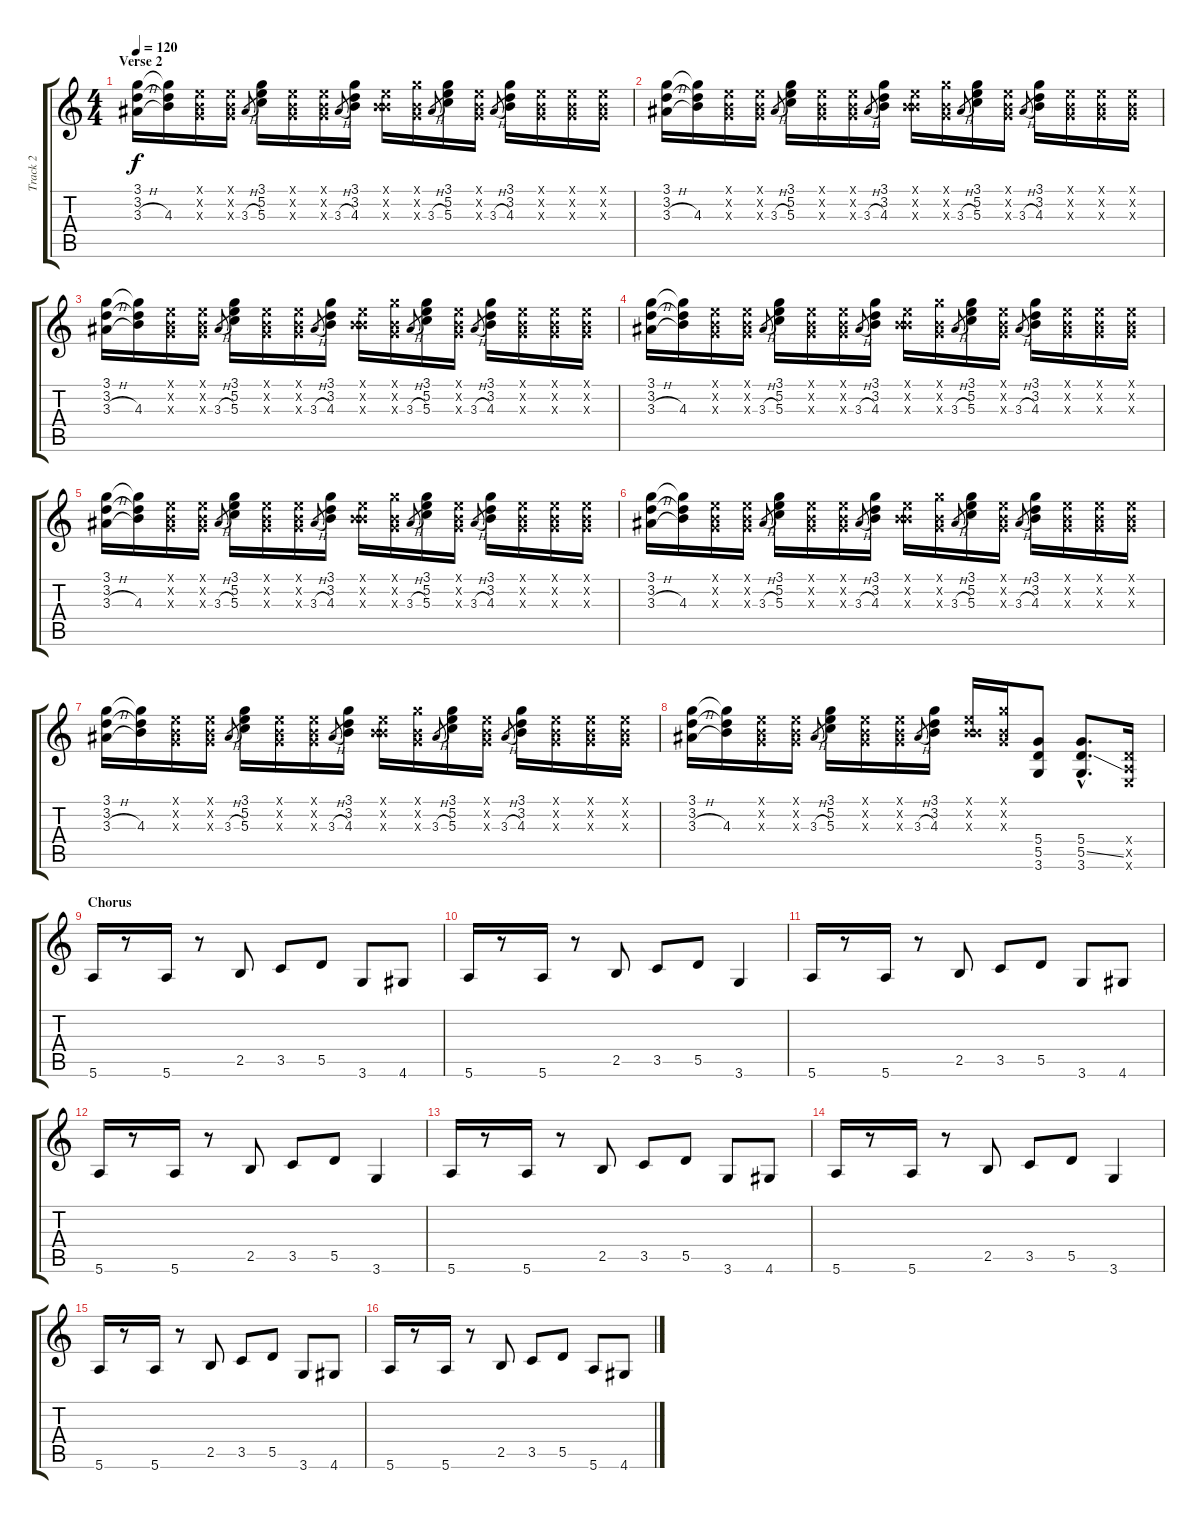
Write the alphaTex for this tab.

\track ("Track 2" "Track 2") {instrument electricguitarjazz}
\staff {score tabs}
\tuning (E4 B3 G3 D3 A2 E2) {hide}
\ts (4 4)
\section ("" "Verse 2")
\tempo 120
\clef g2
\ks c
(3.1 3.2 3.3{h}).16{dy f} (3.1{t} 3.2{t} 4.3).16 (0.1{x} 0.2{x} 0.3{x}).16 (0.1{x} 0.2{x} 0.3{x}).16 3.3{h}.8{gr} (3.1 5.2 5.3).16 (0.1{x} 0.2{x} 0.3{x}).16 (0.1{x} 0.2{x} 0.3{x}).16 3.3{h}.8{gr} (3.1 3.2 4.3).16 (0.1{x} 0.2{x} 4.3{x}).16 (3.1{x} 0.2{x} 0.3{x}).16 3.3{h}.8{gr} (3.1 5.2 5.3).16 (0.1{x} 0.2{x} 0.3{x}).16 3.3{h}.8{gr} (3.1 3.2 4.3).16 (0.1{x} 0.2{x} 0.3{x}).16 (0.1{x} 0.2{x} 0.3{x}).16 (0.1{x} 0.2{x} 0.3{x}).16 |
(3.1 3.2 3.3{h}).16 (3.1{t} 3.2{t} 4.3).16 (0.1{x} 0.2{x} 0.3{x}).16 (0.1{x} 0.2{x} 0.3{x}).16 3.3{h}.8{gr} (3.1 5.2 5.3).16 (0.1{x} 0.2{x} 0.3{x}).16 (0.1{x} 0.2{x} 0.3{x}).16 3.3{h}.8{gr} (3.1 3.2 4.3).16 (0.1{x} 0.2{x} 4.3{x}).16 (3.1{x} 0.2{x} 0.3{x}).16 3.3{h}.8{gr} (3.1 5.2 5.3).16 (0.1{x} 0.2{x} 0.3{x}).16 3.3{h}.8{gr} (3.1 3.2 4.3).16 (0.1{x} 0.2{x} 0.3{x}).16 (0.1{x} 0.2{x} 0.3{x}).16 (0.1{x} 0.2{x} 0.3{x}).16 |
(3.1 3.2 3.3{h}).16 (3.1{t} 3.2{t} 4.3).16 (0.1{x} 0.2{x} 0.3{x}).16 (0.1{x} 0.2{x} 0.3{x}).16 3.3{h}.8{gr} (3.1 5.2 5.3).16 (0.1{x} 0.2{x} 0.3{x}).16 (0.1{x} 0.2{x} 0.3{x}).16 3.3{h}.8{gr} (3.1 3.2 4.3).16 (0.1{x} 0.2{x} 4.3{x}).16 (3.1{x} 0.2{x} 0.3{x}).16 3.3{h}.8{gr} (3.1 5.2 5.3).16 (0.1{x} 0.2{x} 0.3{x}).16 3.3{h}.8{gr} (3.1 3.2 4.3).16 (0.1{x} 0.2{x} 0.3{x}).16 (0.1{x} 0.2{x} 0.3{x}).16 (0.1{x} 0.2{x} 0.3{x}).16 |
(3.1 3.2 3.3{h}).16 (3.1{t} 3.2{t} 4.3).16 (0.1{x} 0.2{x} 0.3{x}).16 (0.1{x} 0.2{x} 0.3{x}).16 3.3{h}.8{gr} (3.1 5.2 5.3).16 (0.1{x} 0.2{x} 0.3{x}).16 (0.1{x} 0.2{x} 0.3{x}).16 3.3{h}.8{gr} (3.1 3.2 4.3).16 (0.1{x} 0.2{x} 4.3{x}).16 (3.1{x} 0.2{x} 0.3{x}).16 3.3{h}.8{gr} (3.1 5.2 5.3).16 (0.1{x} 0.2{x} 0.3{x}).16 3.3{h}.8{gr} (3.1 3.2 4.3).16 (0.1{x} 0.2{x} 0.3{x}).16 (0.1{x} 0.2{x} 0.3{x}).16 (0.1{x} 0.2{x} 0.3{x}).16 |
(3.1 3.2 3.3{h}).16 (3.1{t} 3.2{t} 4.3).16 (0.1{x} 0.2{x} 0.3{x}).16 (0.1{x} 0.2{x} 0.3{x}).16 3.3{h}.8{gr} (3.1 5.2 5.3).16 (0.1{x} 0.2{x} 0.3{x}).16 (0.1{x} 0.2{x} 0.3{x}).16 3.3{h}.8{gr} (3.1 3.2 4.3).16 (0.1{x} 0.2{x} 4.3{x}).16 (3.1{x} 0.2{x} 0.3{x}).16 3.3{h}.8{gr} (3.1 5.2 5.3).16 (0.1{x} 0.2{x} 0.3{x}).16 3.3{h}.8{gr} (3.1 3.2 4.3).16 (0.1{x} 0.2{x} 0.3{x}).16 (0.1{x} 0.2{x} 0.3{x}).16 (0.1{x} 0.2{x} 0.3{x}).16 |
(3.1 3.2 3.3{h}).16 (3.1{t} 3.2{t} 4.3).16 (0.1{x} 0.2{x} 0.3{x}).16 (0.1{x} 0.2{x} 0.3{x}).16 3.3{h}.8{gr} (3.1 5.2 5.3).16 (0.1{x} 0.2{x} 0.3{x}).16 (0.1{x} 0.2{x} 0.3{x}).16 3.3{h}.8{gr} (3.1 3.2 4.3).16 (0.1{x} 0.2{x} 4.3{x}).16 (3.1{x} 0.2{x} 0.3{x}).16 3.3{h}.8{gr} (3.1 5.2 5.3).16 (0.1{x} 0.2{x} 0.3{x}).16 3.3{h}.8{gr} (3.1 3.2 4.3).16 (0.1{x} 0.2{x} 0.3{x}).16 (0.1{x} 0.2{x} 0.3{x}).16 (0.1{x} 0.2{x} 0.3{x}).16 |
(3.1 3.2 3.3{h}).16 (3.1{t} 3.2{t} 4.3).16 (0.1{x} 0.2{x} 0.3{x}).16 (0.1{x} 0.2{x} 0.3{x}).16 3.3{h}.8{gr} (3.1 5.2 5.3).16 (0.1{x} 0.2{x} 0.3{x}).16 (0.1{x} 0.2{x} 0.3{x}).16 3.3{h}.8{gr} (3.1 3.2 4.3).16 (0.1{x} 0.2{x} 4.3{x}).16 (3.1{x} 0.2{x} 0.3{x}).16 3.3{h}.8{gr} (3.1 5.2 5.3).16 (0.1{x} 0.2{x} 0.3{x}).16 3.3{h}.8{gr} (3.1 3.2 4.3).16 (0.1{x} 0.2{x} 0.3{x}).16 (0.1{x} 0.2{x} 0.3{x}).16 (0.1{x} 0.2{x} 0.3{x}).16 |
(3.1 3.2 3.3{h}).16 (3.1{t} 3.2{t} 4.3).16 (0.1{x} 0.2{x} 0.3{x}).16 (0.1{x} 0.2{x} 0.3{x}).16 3.3{h}.8{gr} (3.1 5.2 5.3).16 (0.1{x} 0.2{x} 0.3{x}).16 (0.1{x} 0.2{x} 0.3{x}).16 3.3{h}.8{gr} (3.1 3.2 4.3).16 (0.1{x} 0.2{x} 4.3{x}).16 (3.1{x} 0.2{x} 0.3{x}).16 (5.4 5.5 3.6).8{volume 14 instrument distortionguitar} (5.4{hac} 5.5{ss hac} 3.6{hac}).8{d} (0.4{x} 0.5{x} 0.6{x}).16 |
\section ("" "Chorus")
5.6.16 r.8 5.6.16 r.8 2.5.8 3.5.8 5.5.8 3.6.8 4.6.8 |
5.6.16 r.8 5.6.16 r.8 2.5.8 3.5.8 5.5.8 3.6.4 |
5.6.16 r.8 5.6.16 r.8 2.5.8 3.5.8 5.5.8 3.6.8 4.6.8 |
5.6.16 r.8 5.6.16 r.8 2.5.8 3.5.8 5.5.8 3.6.4 |
5.6.16 r.8 5.6.16 r.8 2.5.8 3.5.8 5.5.8 3.6.8 4.6.8 |
5.6.16 r.8 5.6.16 r.8 2.5.8 3.5.8 5.5.8 3.6.4 |
5.6.16 r.8 5.6.16 r.8 2.5.8 3.5.8 5.5.8 3.6.8 4.6.8 |
5.6.16 r.8 5.6.16 r.8 2.5.8 3.5.8 5.5.8 5.6.8 4.6.8
